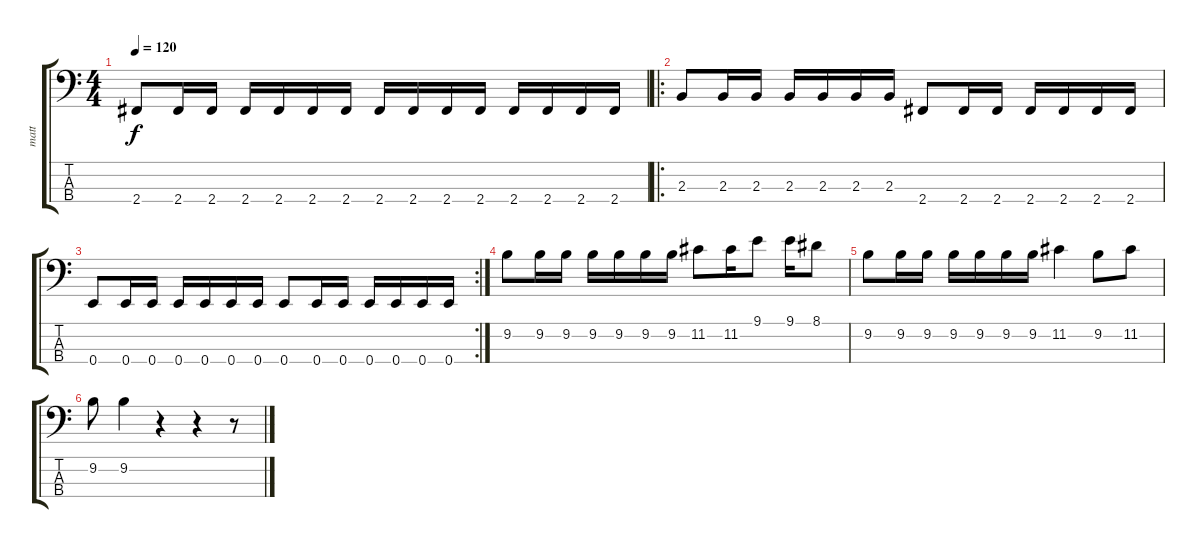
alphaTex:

\track ("matt" "matt") {instrument electricbasspick}
\staff {score tabs}
\tuning (G2 D2 A1 E1) {hide}
\ts (4 4)
\tempo 120
\clef f4
\ks c
2.4.8{dy f} 2.4.16 2.4.16 2.4.16 2.4.16 2.4.16 2.4.16 2.4.16 2.4.16 2.4.16 2.4.16 2.4.16 2.4.16 2.4.16 2.4.16 |
\ro
2.3.8 2.3.16 2.3.16 2.3.16 2.3.16 2.3.16 2.3.16 2.4.8 2.4.16 2.4.16 2.4.16 2.4.16 2.4.16 2.4.16 |
\rc 2
0.4.8 0.4.16 0.4.16 0.4.16 0.4.16 0.4.16 0.4.16 0.4.8 0.4.16 0.4.16 0.4.16 0.4.16 0.4.16 0.4.16 |
9.2.8 9.2.16 9.2.16 9.2.16 9.2.16 9.2.16 9.2.16 11.2.8 11.2.16 9.1.8 9.1.16 8.1.8 |
9.2.8 9.2.16 9.2.16 9.2.16 9.2.16 9.2.16 9.2.16 11.2.4 9.2.8 11.2.8 |
9.2.8 9.2.4 r.4 r.4 r.8
